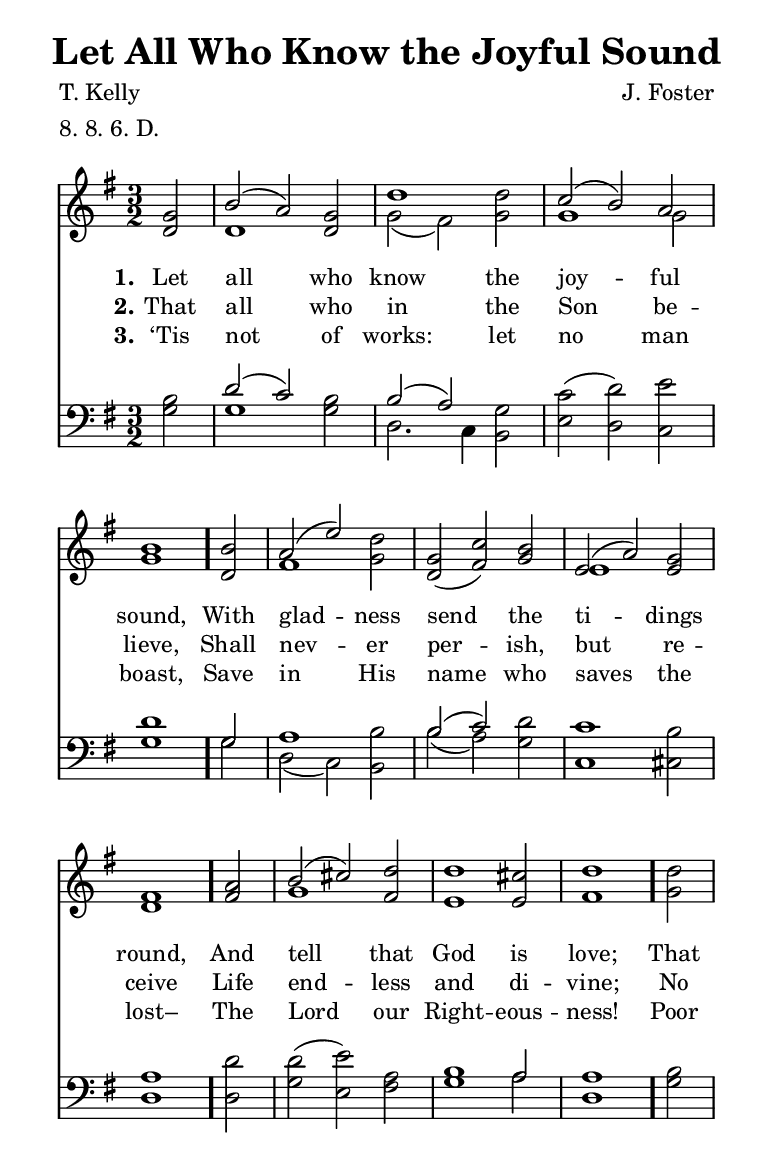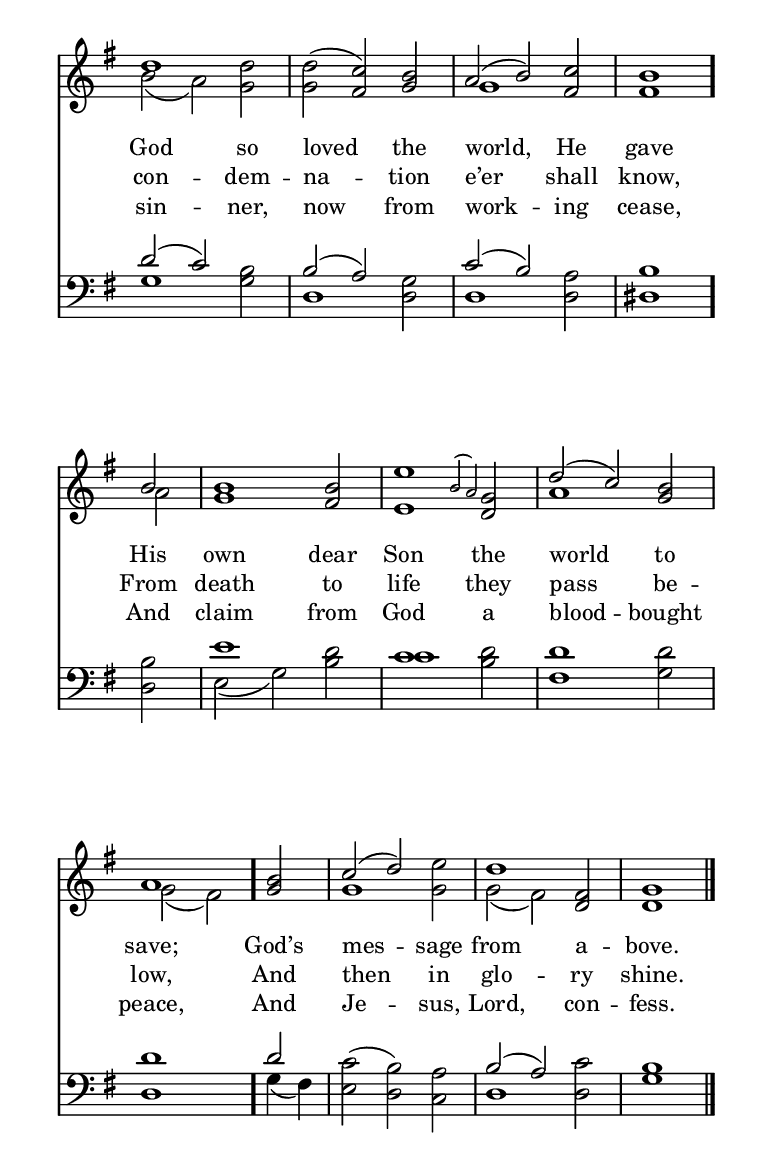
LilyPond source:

\include "common/global.ily"
\paper {
  \include "common/paper.ily"
  systems-per-page = ##f
  system-count = #(cond (is-eogsized 3) (#t #f))
  score-markup-spacing.padding = 3
  score-markup-spacing.basic-distance = 3
}

\header{
  %gospel
  hymnnumber = "100"
  title = "Let All Who Know the Joyful Sound"
  tunename = "Pembroke"
  meter = "8. 8. 6. D."
  poet = "T. Kelly"
  composer = "J. Foster"
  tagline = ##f
}

% for fermata in MIDI
ta = { \tempo 2=100 }
tb = { \tempo 2=50 }

global = {
  \include "common/overrides.ily"
  \override Staff.TimeSignature.style = #'numbered
  \time 3/2
  \override Score.MetronomeMark.transparent = ##t % hide all fermata changes too
  \ta
  \key g \major
  \partial 2
  \autoBeamOff
}

notesSoprano = {
\global
\relative c'' {

  g2 | b( a) g | d'1 d2 | c( b) a | b1
  b2 | a( e') d | g,( c) b | e,( a) g | fis1 \eogbreak
  a2 | b( cis) d | d1 cis2 | d1
  d2 | d1 d2 | d( c) b | a( b) c | b1 \eogbreak
  b2 | b1 b2 | e1 \grace { b2( a2) } g2 | d'( c) b | a1
  b2 | c( d) e | d1 fis,2 | g1

  \bar "|."

}
}

notesAlto = {
\global
\relative e' {

  d2 | d1 d2 | g( fis) g | g1 g2 | g1
  d2 | fis1 g2 | d( fis) g | e1 e2 | d1
  fis2 | g1 fis2 | e1 e2 | fis1
  g2 | b( a) g | g( fis) g | g1 fis2 | fis1
  a2 | g1 fis2 | e1 d2 | a'1 g2 | g( fis)
  g2 | g1 g2 | g( fis) d | d1

}
}

notesTenor = {
\global
\relative a {

  b2 | d( c) b | b( a) g | c( d) e | d1
  g,2 | a1 b2 | b(c) d | c1 b2 | a1
  d2 | d( e) a, | b1 a2 | a1
  b2 | d( c) b | b( a) g | c( b) a | b1
  b2 | e1 d2 | c1 d2 | d1 d2 | d1
  d2 | c( b) a | b( a) c | b1

}
}

notesBass = {
\global
\relative f {

  g2 | g1 g2 | d2. c4 b2 | e( d) c | g'1
  g2 | d( c) b | b'( a) g | c,1 cis2 | d1
  d2 | g( e) fis | g1 a2 | d,1
  g2 | g1 g2 | d1 d2 | d1 d2 | dis1
  dis2 | e( g) b | c1 b2 | fis1 g2 | d1
  g4( fis4) | e2( d) c | d1 d2 | g1

}
}

wordsA = \lyricmode {
\set stanza = "1."

Let all who know the joy -- ful sound, \bar "."
With glad -- ness send the ti -- dings round, \bar "."
And tell that God is love; \bar "."
That God so loved the world, He gave \bar "."
His own dear Son the world to save; \bar "."
God’s mes -- sage from a -- bove. \bar "."

}

wordsB = \lyricmode {
\set stanza = "2."

That all who in the Son be -- lieve,
Shall nev -- er per -- ish, but re -- ceive
Life end -- less and di -- vine;
No con -- dem -- na -- tion e’er shall know,
From death to life they pass be -- low,
And then in glo -- ry shine.

}

wordsC = \lyricmode {
\set stanza = "3."

‘Tis not of works: let no man boast,
Save in His name who saves the lost–
The Lord our Right -- eous -- ness!
Poor sin -- ner, now from work -- ing cease,
And claim from God a blood -- bought peace,
And Je -- sus, Lord, con -- fess.

}

wordsD = \markuplist {

\line { Let all who know our God rejoice, }
\line { Praise Him in songs with cheerful voice, }
\line { And live to Him alone; }
\line { Let sinners too take up the strain, }
\line { Exalt the Lamb for sinners slain, }
\line { The coming Saviour own. }

}

wordsE = \markuplist {

\line { The Spirit and the bride say, Come! }
\line { Let him that heareth, too, say, Come! }
\line { Whoever thirsts may come; }
\line { Water of life is freely given }
\line { Till Christ the Lord descends from heaven; }
\line { Lord Jesus, quickly come! }

}

\score {
  \context ChoirStaff <<
    \context Staff = upper <<
      \set Staff.autoBeaming = ##f
      \set ChoirStaff.systemStartDelimiter = #'SystemStartBar
      \set ChoirStaff.printPartCombineTexts = ##f
      \partcombine #'(2 . 9) \notesSoprano \notesAlto
      \context NullVoice = sopranos { \voiceOne << \notesSoprano >> }
      \context NullVoice = altos { \voiceTwo << \notesAlto >> }
      \context Lyrics = one   \lyricsto sopranos \wordsA
      \context Lyrics = two   \lyricsto sopranos \wordsB
      \context Lyrics = three \lyricsto sopranos \wordsC
    >>
    \context Staff = men <<
      \set Staff.autoBeaming = ##f
      \clef bass
      \set ChoirStaff.printPartCombineTexts = ##f
      \partcombine #'(2 . 9) \notesTenor \notesBass
      \context NullVoice = tenors { \voiceOne << \notesTenor >> }
      \context NullVoice = basses { \voiceTwo << \notesBass >> }
    >>
  >>
  \layout {
    \include "common/layout.ily"
  }
  \midi{
    \include "common/midi.ily"
  }
}

\markup { \fill-line { \column {
  \line{ \bold 4 \column { \wordsD } } \combine \null \vspace #0.4
  \line{ \bold 5 \column { \wordsE } } \combine \null \vspace #0.4
} } }

\version "2.19.49"  % necessary for upgrading to future LilyPond versions.

% vi:set et ts=2 sw=2 ai nocindent syntax=lilypond:
